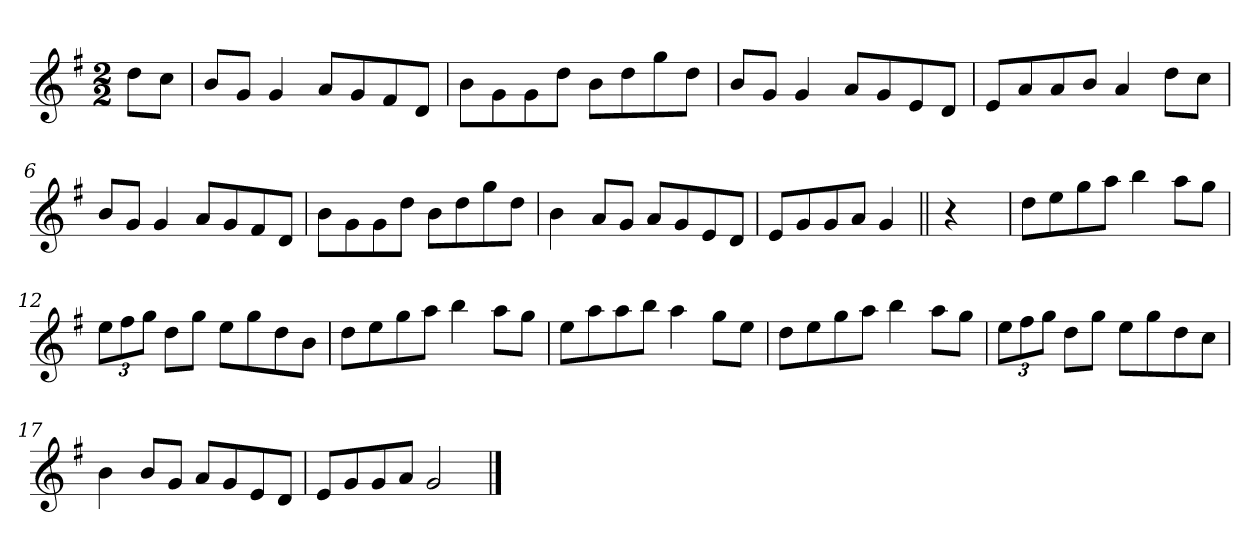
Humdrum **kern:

**kern
*part1
*staff1
*clefG2
*k[f#]
*G:
*M2/2
*MM90
=1
8dd\L
8cc\J
=2
8b/L
8g/J
4g/
8a/L
8g/
8f#/
8d/J
=3
8b\L
8g\
8g\
8dd\J
8b\L
8dd\
8gg\
8dd\J
=4
8b/L
8g/J
4g/
8a/L
8g/
8e/
8d/J
=5
8e/L
8a/
8a/
8b/J
4a/
8dd\L
8cc\J
=6
8b/L
8g/J
4g/
8a/L
8g/
8f#/
8d/J
!!LO:LB:g=z
=7
8b\L
8g\
8g\
8dd\J
8b\L
8dd\
8gg\
8dd\J
=8
4b\
8a/L
8g/J
8a/L
8g/
8e/
8d/J
=9
8e/L
8g/
8g/
8a/J
4g/
=10||
4r
=11
8dd\L
8ee\
8gg\
8aa\J
4bb\
8aa\L
8gg\J
=12
*Xbrackettup
12ee\L
12ff#\
12gg\J
8dd\L
8gg\J
8ee\L
8gg\
8dd\
8b\J
!!LO:LB:g=z
=13
8dd\L
8ee\
8gg\
8aa\J
4bb\
8aa\L
8gg\J
=14
8ee\L
8aa\
8aa\
8bb\J
4aa\
8gg\L
8ee\J
=15
8dd\L
8ee\
8gg\
8aa\J
4bb\
8aa\L
8gg\J
=16
12ee\L
12ff#\
12gg\J
8dd\L
8gg\J
8ee\L
8gg\
8dd\
8cc\J
=17
4b\
8b/L
8g/J
8a/L
8g/
8e/
8d/J
!!LO:LB:g=z
=18
8e/L
8g/
8g/
8a/J
2g/
==
*-
